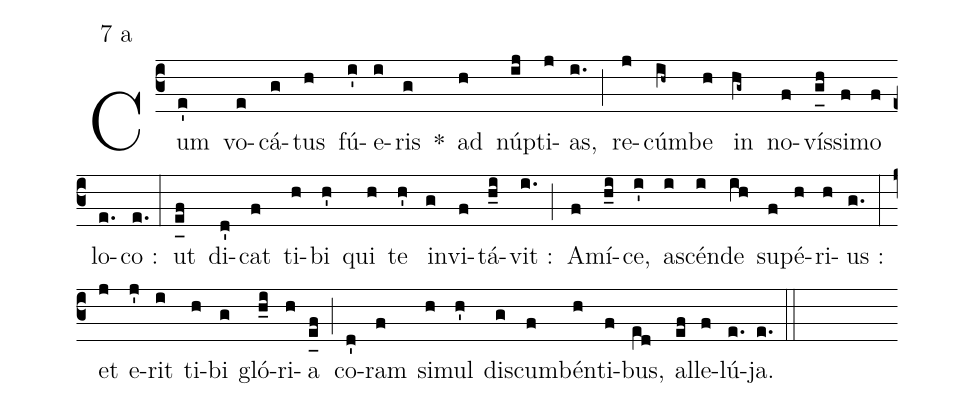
mode:7 a;
%%
(c3) Cum(e') vo(e)cá(g)tus(h) fú(i')e(i)ris(g) *() ad(h) nú(ij)pti(j)as,(i.) (;) re(j)cúm(ih~)be(h) in(hg~) no(f)vís(g_[uh:l]h)si(f)mo(f) lo(e.)co :(e.) (:) ut(e_[uh:l]f) di(d')cat(f) ti(h)bi(h') qui(h) te(h') in(g)vi(f)tá(h_i)vit :(i.) (;) A(f)mí(h_i)ce,(i') a(i)scén(i)de(ih) su(f)pé(h)ri(h)us :(g.) (:) et(j) e(j')rit(i) ti(h)bi(g) gló(h_i)ri(h)a(e_[uh:l]f) (;) co(d')ram(f) si(h)mul(h') dis(g)cum(f)bén(h)ti(f)bus,(e[ll:1]d) al(ef)le(f)lú(e.)ja.(e.) (::)
